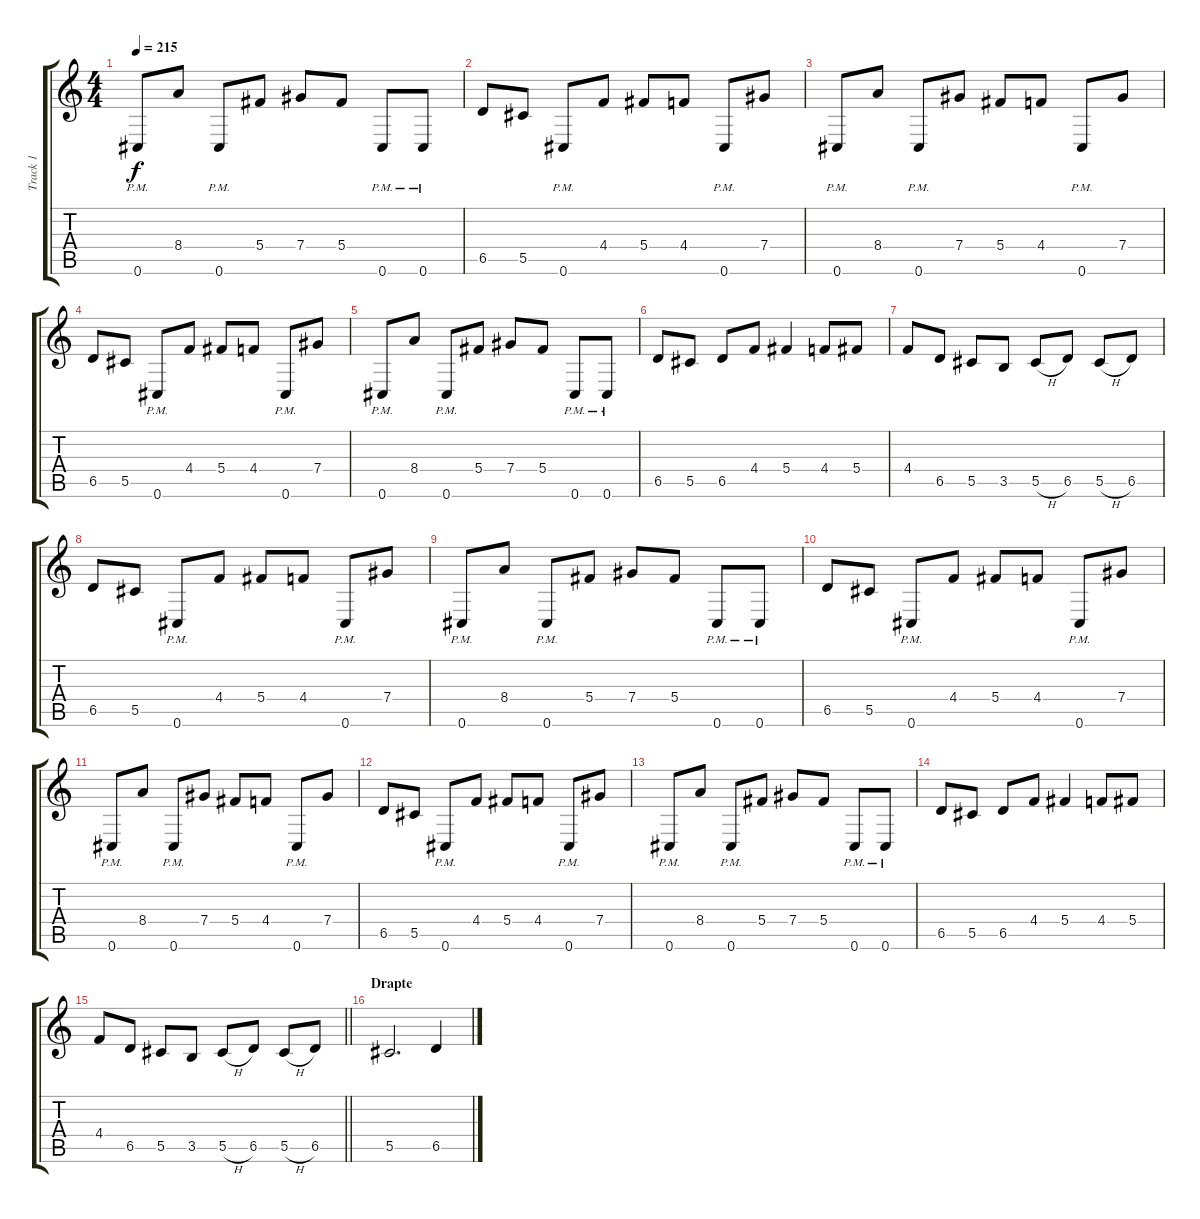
\track ("Track 1" "Track 1") {instrument distortionguitar}
\staff {score tabs}
\tuning (Eb4 Bb3 Gb3 Db3 Ab2 Db2) {hide}
\ts (4 4)
\tempo 215
\clef g2
\ks c
0.6{pm}.8{dy f} 8.4.8 0.6{pm}.8 5.4.8 7.4.8 5.4.8 0.6{pm}.8 0.6{pm}.8 |
6.5.8 5.5.8 0.6{pm}.8 4.4.8 5.4.8 4.4.8 0.6{pm}.8 7.4.8 |
0.6{pm}.8 8.4.8 0.6{pm}.8 7.4.8 5.4.8 4.4.8 0.6{pm}.8 7.4.8 |
6.5.8 5.5.8 0.6{pm}.8 4.4.8 5.4.8 4.4.8 0.6{pm}.8 7.4.8 |
0.6{pm}.8 8.4.8 0.6{pm}.8 5.4.8 7.4.8 5.4.8 0.6{pm}.8 0.6{pm}.8 |
6.5.8 5.5.8 6.5.8 4.4.8 5.4.4 4.4.8 5.4.8 |
4.4.8 6.5.8 5.5.8 3.5.8 5.5{h}.8 6.5.8 5.5{h}.8 6.5.8 |
6.5.8 5.5.8 0.6{pm}.8 4.4.8 5.4.8 4.4.8 0.6{pm}.8 7.4.8 |
0.6{pm}.8 8.4.8 0.6{pm}.8 5.4.8 7.4.8 5.4.8 0.6{pm}.8 0.6{pm}.8 |
6.5.8 5.5.8 0.6{pm}.8 4.4.8 5.4.8 4.4.8 0.6{pm}.8 7.4.8 |
0.6{pm}.8 8.4.8 0.6{pm}.8 7.4.8 5.4.8 4.4.8 0.6{pm}.8 7.4.8 |
6.5.8 5.5.8 0.6{pm}.8 4.4.8 5.4.8 4.4.8 0.6{pm}.8 7.4.8 |
0.6{pm}.8 8.4.8 0.6{pm}.8 5.4.8 7.4.8 5.4.8 0.6{pm}.8 0.6{pm}.8 |
6.5.8 5.5.8 6.5.8 4.4.8 5.4.4 4.4.8 5.4.8 |
\barLineRight lightlight
4.4.8 6.5.8 5.5.8 3.5.8 5.5{h}.8 6.5.8 5.5{h}.8 6.5.8 |
\section ("" "Drapte")
5.5.2{d} 6.5.4
